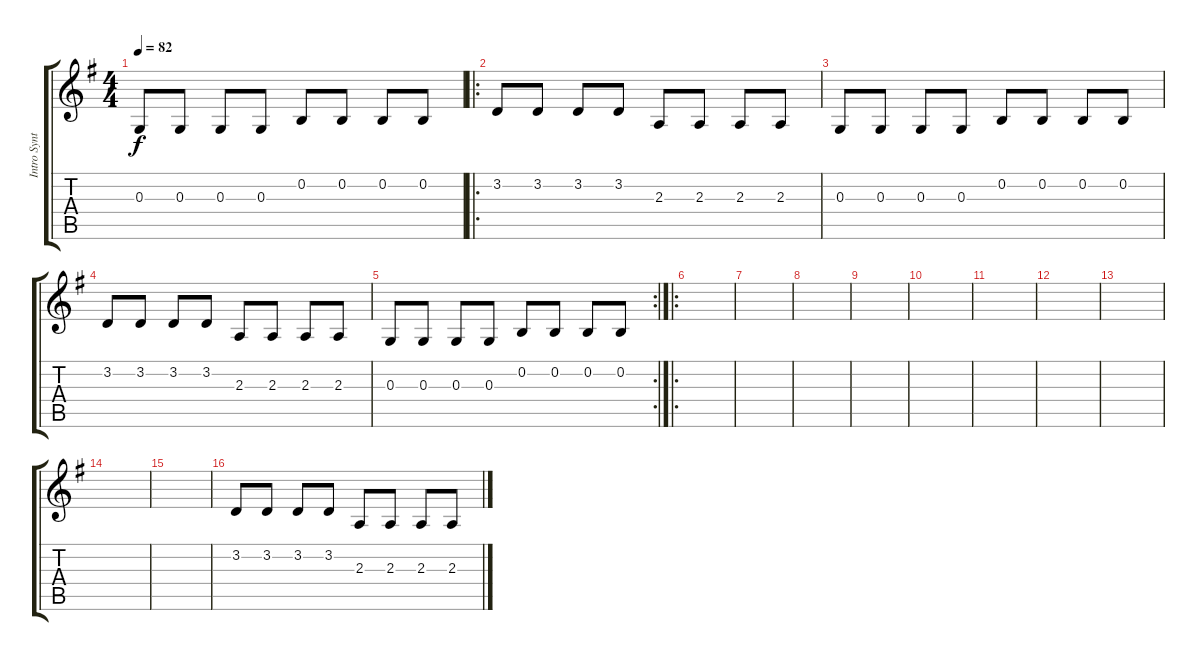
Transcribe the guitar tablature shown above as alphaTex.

\track ("Intro Synthé" "Intro Synt") {instrument electricpiano1}
\staff {score tabs}
\tuning (E4 B3 G3 D3 A2 E2) {hide}
\ts (4 4)
\tempo 82
\clef g2
\ks g
0.3.8{dy f} 0.3.8 0.3.8 0.3.8 0.2.8 0.2.8 0.2.8 0.2.8 |
\ro
3.2.8 3.2.8 3.2.8 3.2.8 2.3.8 2.3.8 2.3.8 2.3.8 |
0.3.8 0.3.8 0.3.8 0.3.8 0.2.8 0.2.8 0.2.8 0.2.8 |
3.2.8 3.2.8 3.2.8 3.2.8 2.3.8 2.3.8 2.3.8 2.3.8 |
\rc 2
0.3.8 0.3.8 0.3.8 0.3.8 0.2.8 0.2.8 0.2.8 0.2.8 |
\ro
|
|
|
|
|
|
|
|
|
|
3.2.8 3.2.8 3.2.8 3.2.8 2.3.8 2.3.8 2.3.8 2.3.8
